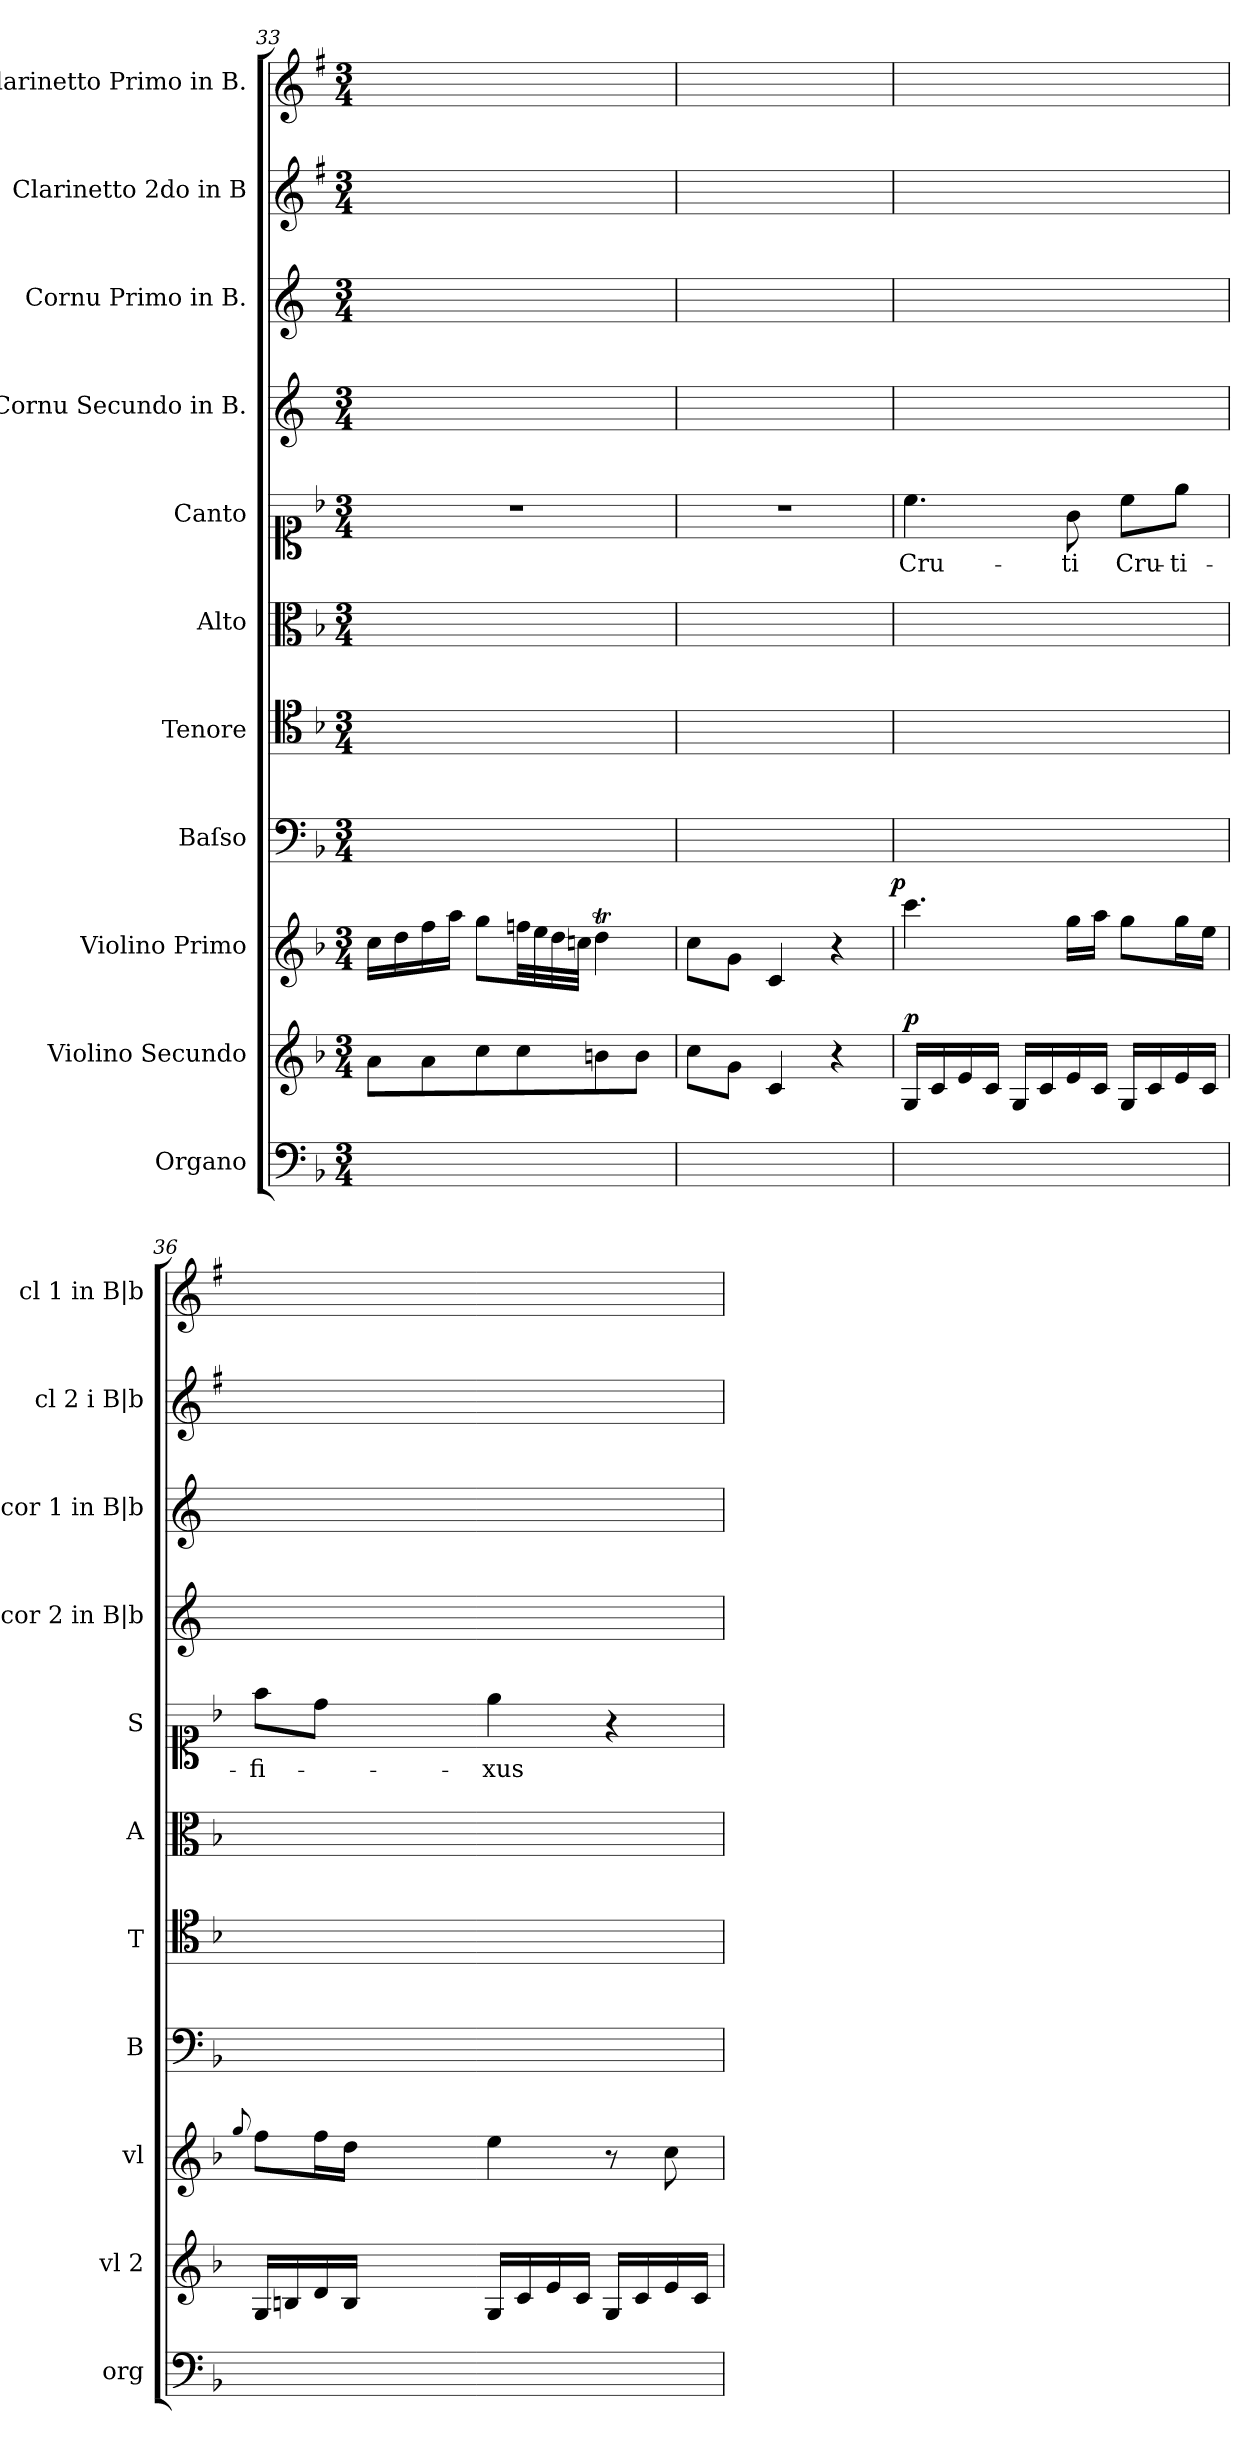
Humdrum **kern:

**kern	**kern	**dynam	**kern	**dynam	**kern	**kern	**kern	**kern	**text	**kern	**kern	**kern	**kern
*part11	*part10	*part10	*part9	*part9	*part8	*part7	*part6	*part5	*part5	*part4	*part3	*part2	*part1
*staff11	*staff10	*staff10	*staff9	*staff9	*staff8	*staff7	*staff6	*staff5	*staff5	*staff4	*staff3	*staff2	*staff1
*I"Organo	*I"Violino Secundo	*	*I"Violino Primo	*	*I"Baſso	*I"Tenore	*I"Alto	*I"Canto	*	*I"Cornu Secundo in B.	*I"Cornu Primo in B.	*I"Clarinetto 2do in B	*I"Clarinetto Primo in B.
*I'org	*I'vl 2	*	*I'vl	*	*I'B	*I'T	*I'A	*I'S	*	*I'cor 2 in B|b	*I'cor 1 in B|b	*I'cl 2 i B|b	*I'cl 1 in B|b
*clefF4	*clefG2	*	*clefG2	*	*clefF4	*clefC4	*clefC3	*clefC1	*	*clefG2	*clefG2	*clefG2	*clefG2
*	*	*	*	*	*	*	*	*	*	*ITrd4c7	*ITrd4c7	*ITrd1c2	*ITrd1c2
*k[b-]	*k[b-]	*	*k[b-]	*	*k[b-]	*k[b-]	*k[b-]	*k[b-]	*	*k[b-]	*k[b-]	*k[b-]	*k[b-]
*F:	*F:	*	*F:	*	*F:	*F:	*F:	*F:	*	*F:	*F:	*F:	*F:
*M3/4	*M3/4	*	*M3/4	*	*M3/4	*M3/4	*M3/4	*M3/4	*	*M3/4	*M3/4	*M3/4	*M3/4
=33	=33	=33	=33	=33	=33	=33	=33	=33	=33	=33	=33	=33	=33
2.ryy	8a\L	.	16cc\LL	.	2.ryy	2.ryy	2.ryy	2.r	.	2.ryy	2.ryy	2.ryy	2.ryy
.	.	.	16dd\	.	.	.	.	.	.	.	.	.	.
.	8a\	.	16ff\	.	.	.	.	.	.	.	.	.	.
.	.	.	16aa\JJ	.	.	.	.	.	.	.	.	.	.
.	8cc\	.	8gg\L	.	.	.	.	.	.	.	.	.	.
.	8cc\	.	32ffn\LL	.	.	.	.	.	.	.	.	.	.
.	.	.	32ee\	.	.	.	.	.	.	.	.	.	.
.	.	.	32dd\	.	.	.	.	.	.	.	.	.	.
.	.	.	32ccn\JJJ	.	.	.	.	.	.	.	.	.	.
.	8bn\	.	4ddT\	.	.	.	.	.	.	.	.	.	.
.	8b\J	.	.	.	.	.	.	.	.	.	.	.	.
=34	=34	=34	=34	=34	=34	=34	=34	=34	=34	=34	=34	=34	=34
2.ryy	8cc\L	.	8cc\L	.	2.ryy	2.ryy	2.ryy	2.r	.	2.ryy	2.ryy	2.ryy	2.ryy
.	8g\J	.	8g\J	.	.	.	.	.	.	.	.	.	.
.	4c/	.	4c/	.	.	.	.	.	.	.	.	.	.
.	4r	.	4r	.	.	.	.	.	.	.	.	.	.
=35	=35	=35	=35	=35	=35	=35	=35	=35	=35	=35	=35	=35	=35
!	!	!LO:DY:a	!	!LO:DY:a:rj	!	!	!	!	!	!	!	!	!
2.ryy	16G/LL	p.	4.ccc\	p.	2.ryy	2.ryy	2.ryy	4.cc\	Cru-	2.ryy	2.ryy	2.ryy	2.ryy
.	16c/	.	.	.	.	.	.	.	.	.	.	.	.
.	16e/	.	.	.	.	.	.	.	.	.	.	.	.
.	16c/JJ	.	.	.	.	.	.	.	.	.	.	.	.
.	16G/LL	.	.	.	.	.	.	.	.	.	.	.	.
.	16c/	.	.	.	.	.	.	.	.	.	.	.	.
.	16e/	.	16gg\LL	.	.	.	.	8g\	-ti	.	.	.	.
.	16c/JJ	.	16aa\JJ	.	.	.	.	.	.	.	.	.	.
!	!	!	!	!	!	!	!	!	!LO:LY:i	!	!	!	!
.	16G/LL	.	8gg\L	.	.	.	.	8cc\L	Cru-	.	.	.	.
.	16c/	.	.	.	.	.	.	.	.	.	.	.	.
!	!	!	!	!	!	!	!	!	!LO:LY:i	!	!	!	!
.	16e/	.	16gg\L	.	.	.	.	8ee\J	-ti-	.	.	.	.
.	16c/JJ	.	16ee\JJ	.	.	.	.	.	.	.	.	.	.
=36	=36	=36	=36	=36	=36	=36	=36	=36	=36	=36	=36	=36	=36
.	.	.	8qqgg/	.	.	.	.	.	.	.	.	.	.
2.ryy	16G/LL	.	8ff\L	.	2.ryy	2.ryy	2.ryy	8ff\L	-fi-	2.ryy	2.ryy	2.ryy	2.ryy
.	16Bn/	.	.	.	.	.	.	.	.	.	.	.	.
.	16d/	.	16ff\L	.	.	.	.	8dd\J	.	.	.	.	.
.	16B/JJ	.	16dd\JJ	.	.	.	.	.	.	.	.	.	.
.	2ryy	.	2ryy	.	.	.	.	2ryy	.	.	.	.	.
=-	=-	=-	=-	=-	=-	=-	=-	=-	=-	=-	=-	=-	=-
2ryy	16G/LL	.	4ee\	.	2ryy	2ryy	2ryy	4ee\	-xus	2ryy	2ryy	2ryy	2ryy
.	16c/	.	.	.	.	.	.	.	.	.	.	.	.
.	16e/	.	.	.	.	.	.	.	.	.	.	.	.
.	16c/JJ	.	.	.	.	.	.	.	.	.	.	.	.
.	16G/LL	.	8r	.	.	.	.	4r	.	.	.	.	.
.	16c/	.	.	.	.	.	.	.	.	.	.	.	.
.	16e/	.	8cc\	.	.	.	.	.	.	.	.	.	.
.	16c/JJ	.	.	.	.	.	.	.	.	.	.	.	.
=	=	=	=	=	=	=	=	=	=	=	=	=	=
*-	*-	*-	*-	*-	*-	*-	*-	*-	*-	*-	*-	*-	*-
